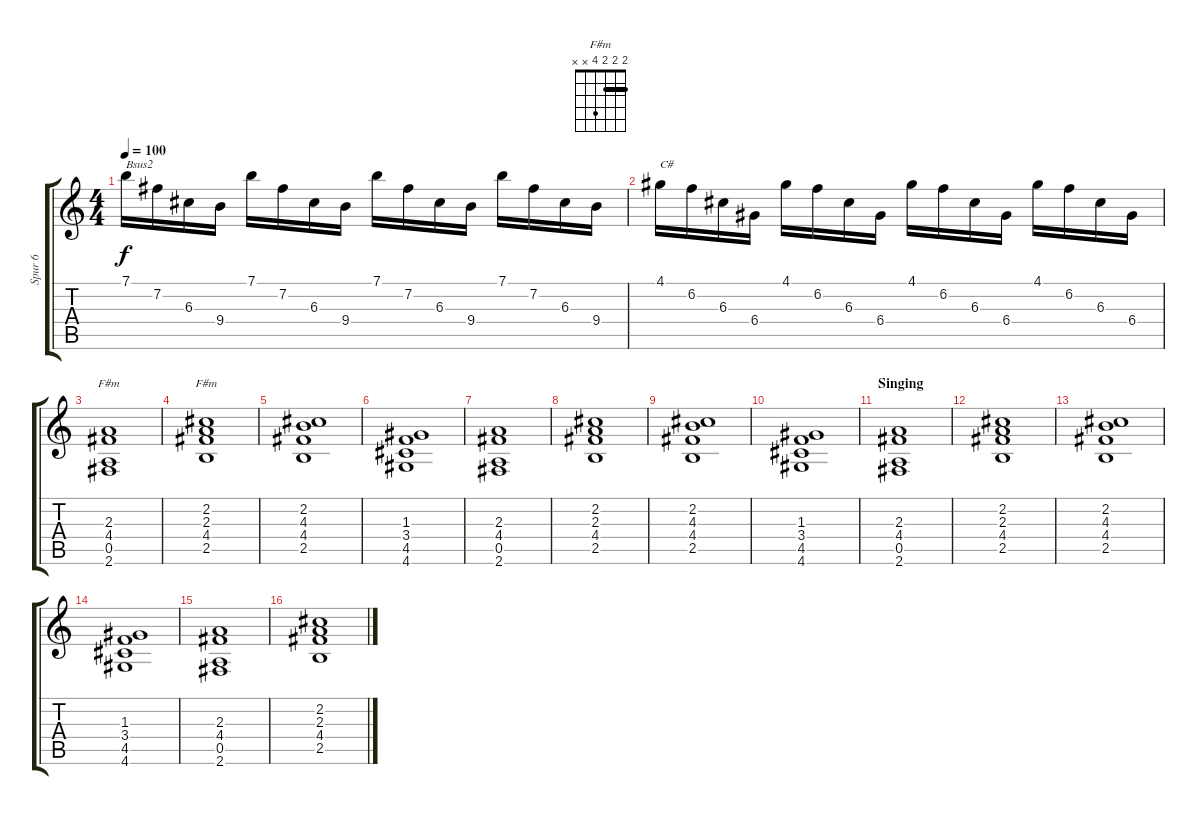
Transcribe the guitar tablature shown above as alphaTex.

\track ("Spur 6" "Spur 6") {instrument distortionguitar}
\staff {score tabs}
\tuning (E4 B3 G3 D3 A2 E2) {hide}
\chord ("F#m" 2 2 2 4 0 2) {barre 2}
\chord ("F#m" 2 2 2 4 x x) {barre 2}
\ts (4 4)
\tempo 100
\clef g2
\ks c
7.1.16{txt "Bsus2" dy f} 7.2.16 6.3.16 9.4.16 7.1.16 7.2.16 6.3.16 9.4.16 7.1.16 7.2.16 6.3.16 9.4.16 7.1.16 7.2.16 6.3.16 9.4.16 |
4.1.16{txt "C#"} 6.2.16 6.3.16 6.4.16 4.1.16 6.2.16 6.3.16 6.4.16 4.1.16 6.2.16 6.3.16 6.4.16 4.1.16 6.2.16 6.3.16 6.4.16 |
(2.3 4.4 0.5 2.6).1{ch "F#m"} |
(2.2 2.3 4.4 2.5).1{ch "F#m"} |
(2.2 4.3 4.4 2.5).1 |
(1.3 3.4 4.5 4.6).1 |
(2.3 4.4 0.5 2.6).1 |
(2.2 2.3 4.4 2.5).1 |
(2.2 4.3 4.4 2.5).1 |
(1.3 3.4 4.5 4.6).1 |
\section ("" "Singing")
(2.3 4.4 0.5 2.6).1 |
(2.2 2.3 4.4 2.5).1 |
(2.2 4.3 4.4 2.5).1 |
(1.3 3.4 4.5 4.6).1 |
(2.3 4.4 0.5 2.6).1 |
(2.2 2.3 4.4 2.5).1
